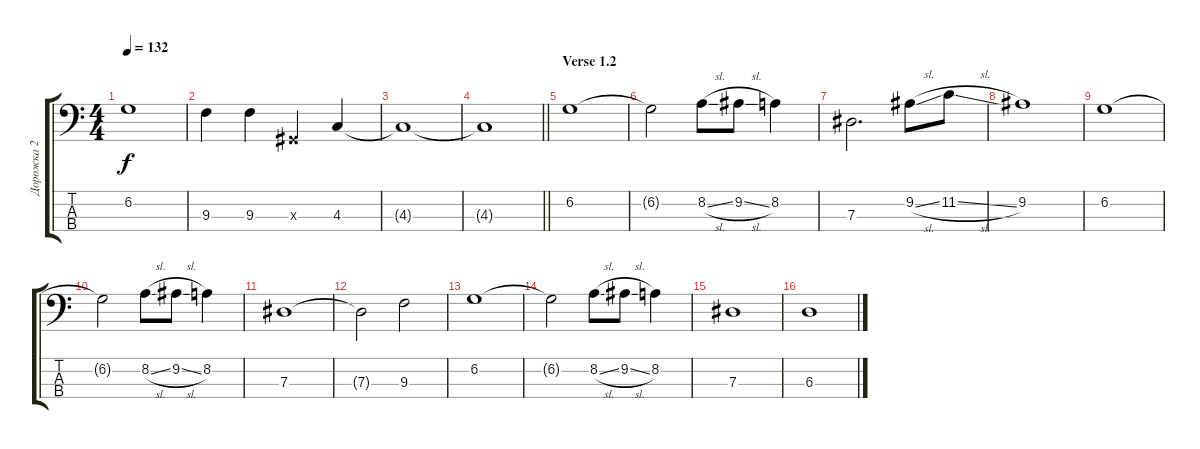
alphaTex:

\track ("Дорожка 2" "Дорожка 2") {instrument electricbassfinger}
\staff {score tabs}
\tuning (Gb2 Db2 Ab1 Eb1) {hide}
\ts (4 4)
\tempo 132
\clef f4
\ks c
6.2.1{dy f} |
9.3.4 9.3.4 0.3{x}.4 4.3.4 |
4.3{t}.1 |
\barLineRight lightlight
4.3{t}.1 |
\section ("" "Verse 1.2")
6.2.1 |
6.2{t}.2 8.2{sl}.8 9.2{sl}.8 8.2.4 |
7.3.2{d} 9.2{sl}.8 11.2{sl}.8 |
9.2.1 |
6.2.1 |
6.2{t}.2 8.2{sl}.8 9.2{sl}.8 8.2.4 |
7.3.1 |
7.3{t}.2 9.3.2 |
6.2.1 |
6.2{t}.2 8.2{sl}.8 9.2{sl}.8 8.2.4 |
7.3.1 |
6.3.1
